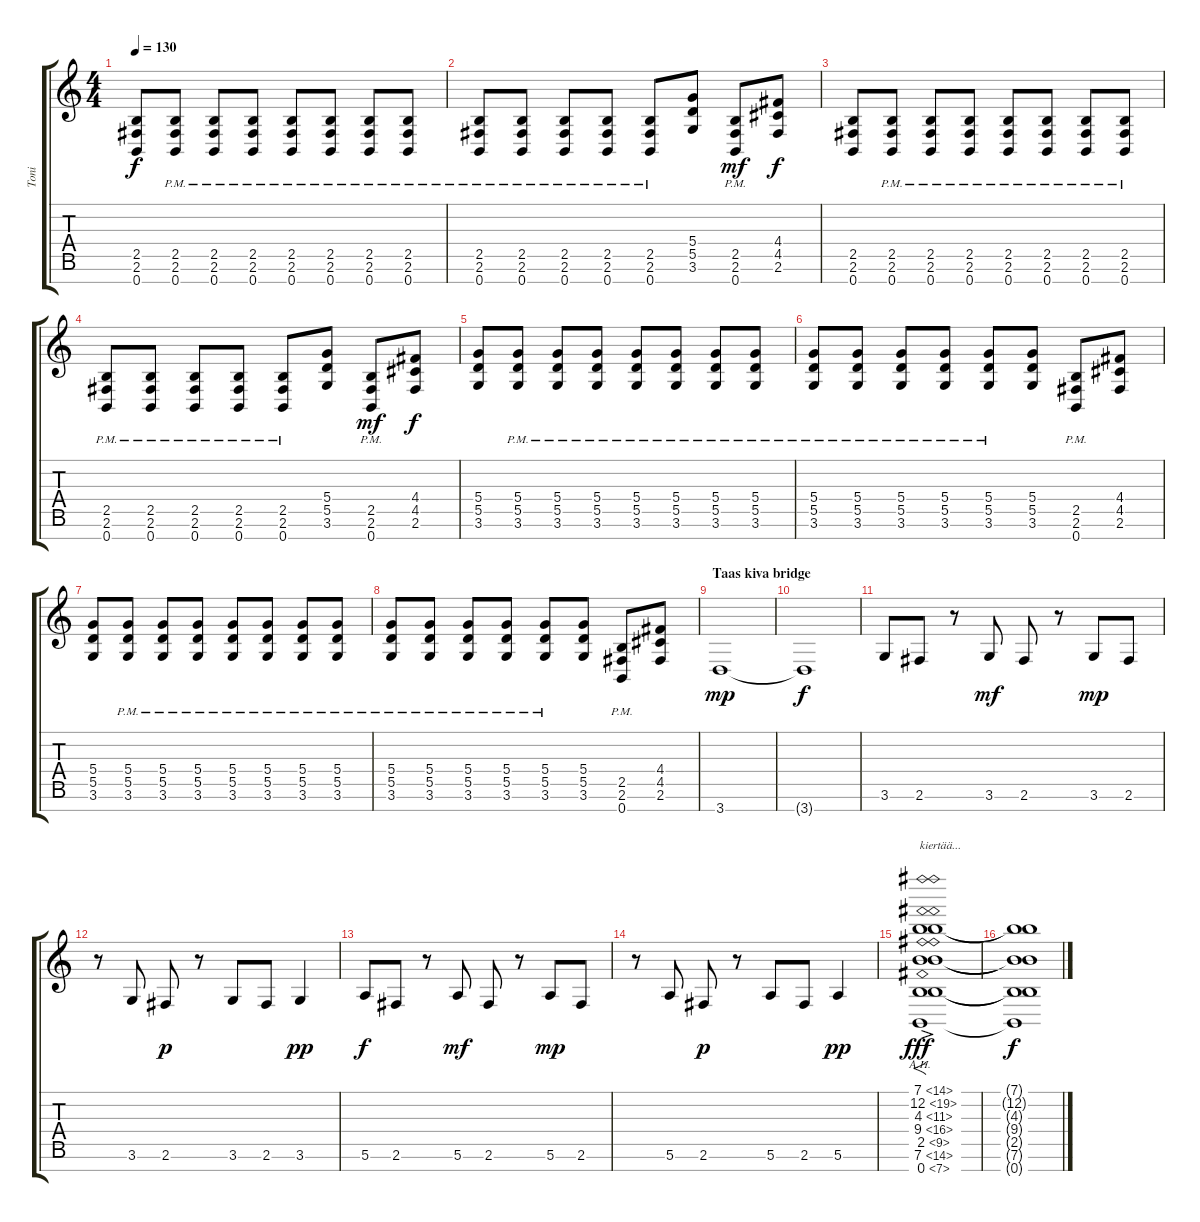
\track ("Toni" "Toni") {instrument distortionguitar}
\staff {score tabs}
\tuning (E4 B3 G3 D3 A2 E2 B1) {hide}
\ts (4 4)
\tempo 130
\clef g2
\ks c
(2.5 2.6 0.7).8{dy f} (2.5{pm} 2.6{pm} 0.7{pm}).8 (2.5{pm} 2.6{pm} 0.7{pm}).8 (2.5{pm} 2.6{pm} 0.7{pm}).8 (2.5{pm} 2.6{pm} 0.7{pm}).8 (2.5{pm} 2.6{pm} 0.7{pm}).8 (2.5{pm} 2.6{pm} 0.7{pm}).8 (2.5{pm} 2.6{pm} 0.7{pm}).8 |
(2.5{pm} 2.6{pm} 0.7{pm}).8 (2.5{pm} 2.6{pm} 0.7{pm}).8 (2.5{pm} 2.6{pm} 0.7{pm}).8 (2.5{pm} 2.6{pm} 0.7{pm}).8 (2.5{pm} 2.6{pm} 0.7{pm}).8 (5.4 5.5 3.6).8 (2.5{pm} 2.6{pm} 0.7{pm}).8{dy mf} (4.4 4.5 2.6).8{dy f} |
(2.5 2.6 0.7).8 (2.5{pm} 2.6{pm} 0.7{pm}).8 (2.5{pm} 2.6{pm} 0.7{pm}).8 (2.5{pm} 2.6{pm} 0.7{pm}).8 (2.5{pm} 2.6{pm} 0.7{pm}).8 (2.5{pm} 2.6{pm} 0.7{pm}).8 (2.5{pm} 2.6{pm} 0.7{pm}).8 (2.5{pm} 2.6{pm} 0.7{pm}).8 |
(2.5{pm} 2.6{pm} 0.7{pm}).8 (2.5{pm} 2.6{pm} 0.7{pm}).8 (2.5{pm} 2.6{pm} 0.7{pm}).8 (2.5{pm} 2.6{pm} 0.7{pm}).8 (2.5{pm} 2.6{pm} 0.7{pm}).8 (5.4 5.5 3.6).8 (2.5{pm} 2.6{pm} 0.7{pm}).8{dy mf} (4.4 4.5 2.6).8{dy f} |
(5.4 5.5 3.6).8 (5.4{pm} 5.5{pm} 3.6{pm}).8 (5.4{pm} 5.5{pm} 3.6{pm}).8 (5.4{pm} 5.5{pm} 3.6{pm}).8 (5.4{pm} 5.5{pm} 3.6{pm}).8 (5.4{pm} 5.5{pm} 3.6{pm}).8 (5.4{pm} 5.5{pm} 3.6{pm}).8 (5.4{pm} 5.5{pm} 3.6{pm}).8 |
(5.4{pm} 5.5{pm} 3.6{pm}).8 (5.4{pm} 5.5{pm} 3.6{pm}).8 (5.4{pm} 5.5{pm} 3.6{pm}).8 (5.4{pm} 5.5{pm} 3.6{pm}).8 (5.4{pm} 5.5{pm} 3.6{pm}).8 (5.4 5.5 3.6).8 (2.5{pm} 2.6 0.7{pm}).8 (4.4 4.5 2.6).8 |
(5.4 5.5 3.6).8 (5.4{pm} 5.5{pm} 3.6{pm}).8 (5.4{pm} 5.5{pm} 3.6{pm}).8 (5.4{pm} 5.5{pm} 3.6{pm}).8 (5.4{pm} 5.5{pm} 3.6{pm}).8 (5.4{pm} 5.5{pm} 3.6{pm}).8 (5.4{pm} 5.5{pm} 3.6{pm}).8 (5.4{pm} 5.5{pm} 3.6{pm}).8 |
(5.4{pm} 5.5{pm} 3.6{pm}).8 (5.4{pm} 5.5{pm} 3.6{pm}).8 (5.4{pm} 5.5{pm} 3.6{pm}).8 (5.4{pm} 5.5{pm} 3.6{pm}).8 (5.4{pm} 5.5{pm} 3.6{pm}).8 (5.4 5.5 3.6).8 (2.5{pm} 2.6 0.7{pm}).8 (4.4 4.5 2.6).8 |
\section ("" "Taas kiva bridge")
3.7.1{dy mp} |
3.7{t}.1{dy f} |
3.6.8 2.6.8 r.8 3.6.8{dy mf} 2.6.8 r.8 3.6.8{dy mp} 2.6.8 |
r.8 3.6.8 2.6.8{dy p} r.8 3.6.8 2.6.8 3.6.4{dy pp} |
5.6.8{dy f} 2.6.8 r.8 5.6.8{dy mf} 2.6.8 r.8 5.6.8{dy mp} 2.6.8 |
r.8 5.6.8 2.6.8{dy p} r.8 5.6.8 2.6.8 5.6.4{dy pp} |
(7.1{ah 7 ac} 12.2{ah 7 ac} 4.3{ah 7 ac} 9.4{ah 7 ac} 2.5{ah 7 ac} 7.6{ah 7 ac} 0.7{ah 7 ac}).1{f txt "kiertää..." dy fff volume 16 instrument guitarharmonics} |
(7.1{t} 12.2{t} 4.3{t} 9.4{t} 2.5{t} 7.6{t} 0.7{t}).1{dy f}
